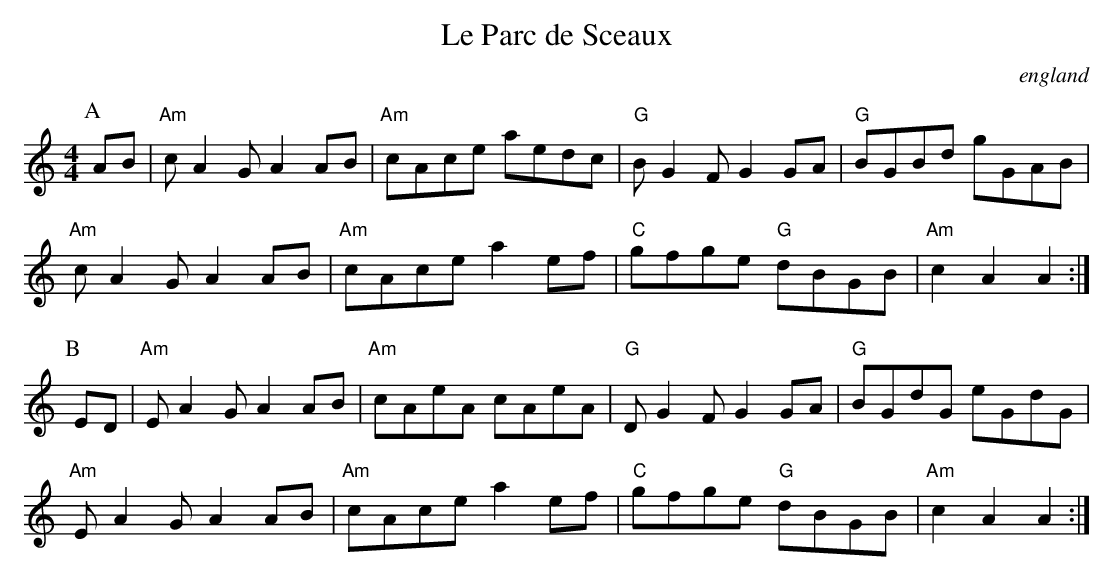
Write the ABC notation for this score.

X:1
T:Le Parc de Sceaux
O:england
M:4/4
L:1/4
K:Am
P:A
A/2B/2|"Am"c/2AG/2 AA/2B/2|"Am"c/2A/2c/2e/2 a/2e/2d/2c/2|"G"B/2GF/2 GG/2A/2|\
"G"B/2G/2B/2d/2 g/2G/2A/2B/2|
"Am"c/2AG/2 AA/2B/2|"Am"c/2A/2c/2e/2 ae/2f/2|"C"g/2f/2g/2e/2 "G"d/2B/2G/2B/2|\
"Am"cA A:|
P:B
E/2D/2|"Am"E/2AG/2 AA/2B/2|"Am"c/2A/2e/2A/2 c/2A/2e/2A/2|"G"D/2GF/2 GG/2A/2|\
"G"B/2G/2d/2G/2 e/2G/2d/2G/2|
"Am"E/2AG/2 AA/2B/2|"Am"c/2A/2c/2e/2 ae/2f/2|"C"g/2f/2g/2e/2 "G"d/2B/2G/2B/2|\
"Am"cA A:|
